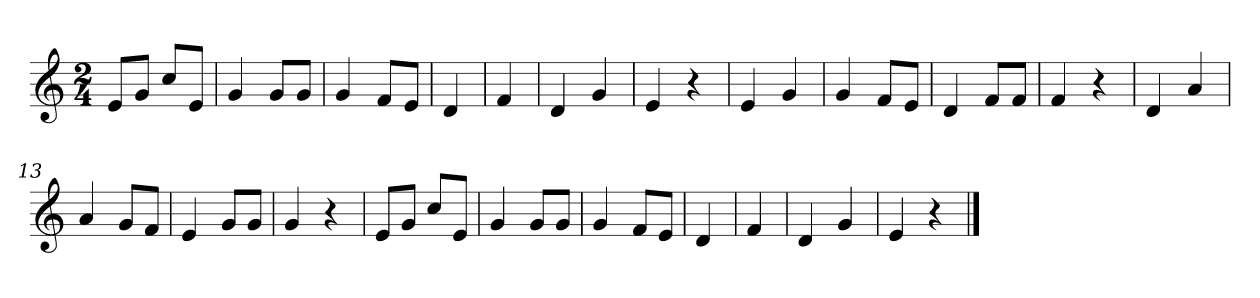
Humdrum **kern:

**kern
*part1
*staff1
*clefG2
*k[]
*C:
*M2/4
=
8e/L
8g/J
8cc/L
8e/J
=2
4g
8g/L
8g/J
=3
4g
8f/L
8e/J
=4
4d
=5
4f
=6
4d
4g
=7
4e
4r
=8
4e
4g
=9
4g
8f/L
8e/J
=10
4d
8f/L
8f/J
=11
4f
4r
=12
4d
4a
=13
4a
8g/L
8f/J
=14
4e
8g/L
8g/J
=15
4g
4r
=16
8e/L
8g/J
8cc/L
8e/J
=17
4g
8g/L
8g/J
=18
4g
8f/L
8e/J
=19
4d
=20
4f
=21
4d
4g
=22
4e
4r
==
*-
